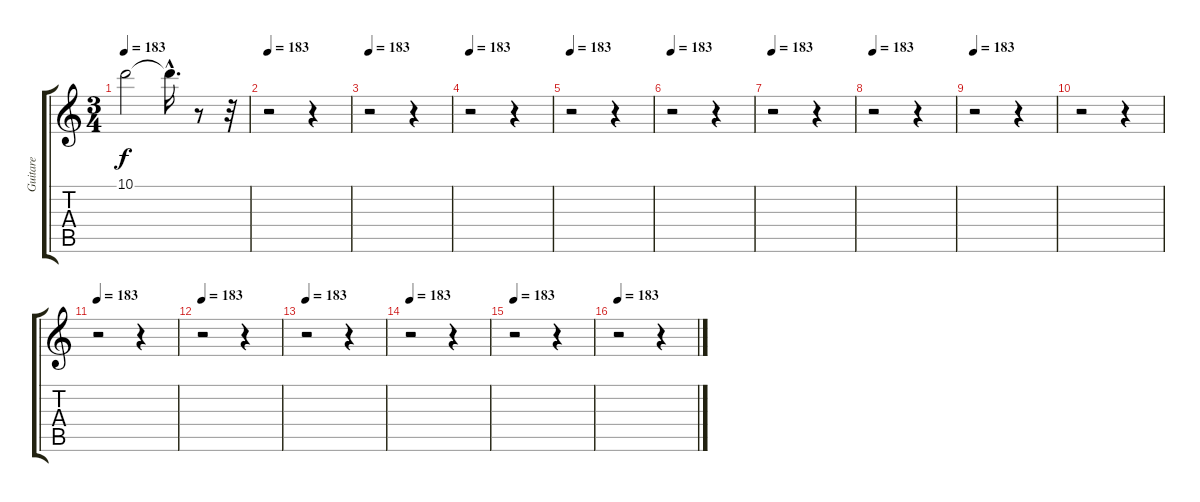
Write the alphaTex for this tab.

\track ("Guitare " "Guitare ") {instrument acousticguitarnylon}
\staff {score tabs}
\tuning (E4 B3 G3 D3 A2 E2) {hide}
\ts (3 4)
\tempo 183
\clef g2
\ks c
10.1{t}.2{dy f} 10.1{hac t}.16{d} r.8 r.32 |
\tempo 183
r.2 r.4 |
\tempo 183
r.2 r.4 |
\tempo 183
r.2 r.4 |
\tempo 183
r.2 r.4 |
\tempo 183
r.2 r.4 |
\tempo 183
r.2 r.4 |
\tempo 183
r.2 r.4 |
\tempo 183
r.2 r.4 |
r.2 r.4 |
\tempo 183
r.2 r.4 |
\tempo 183
r.2 r.4 |
\tempo 183
r.2 r.4 |
\tempo 183
r.2 r.4 |
\tempo 183
r.2 r.4 |
\tempo 183
r.2 r.4
